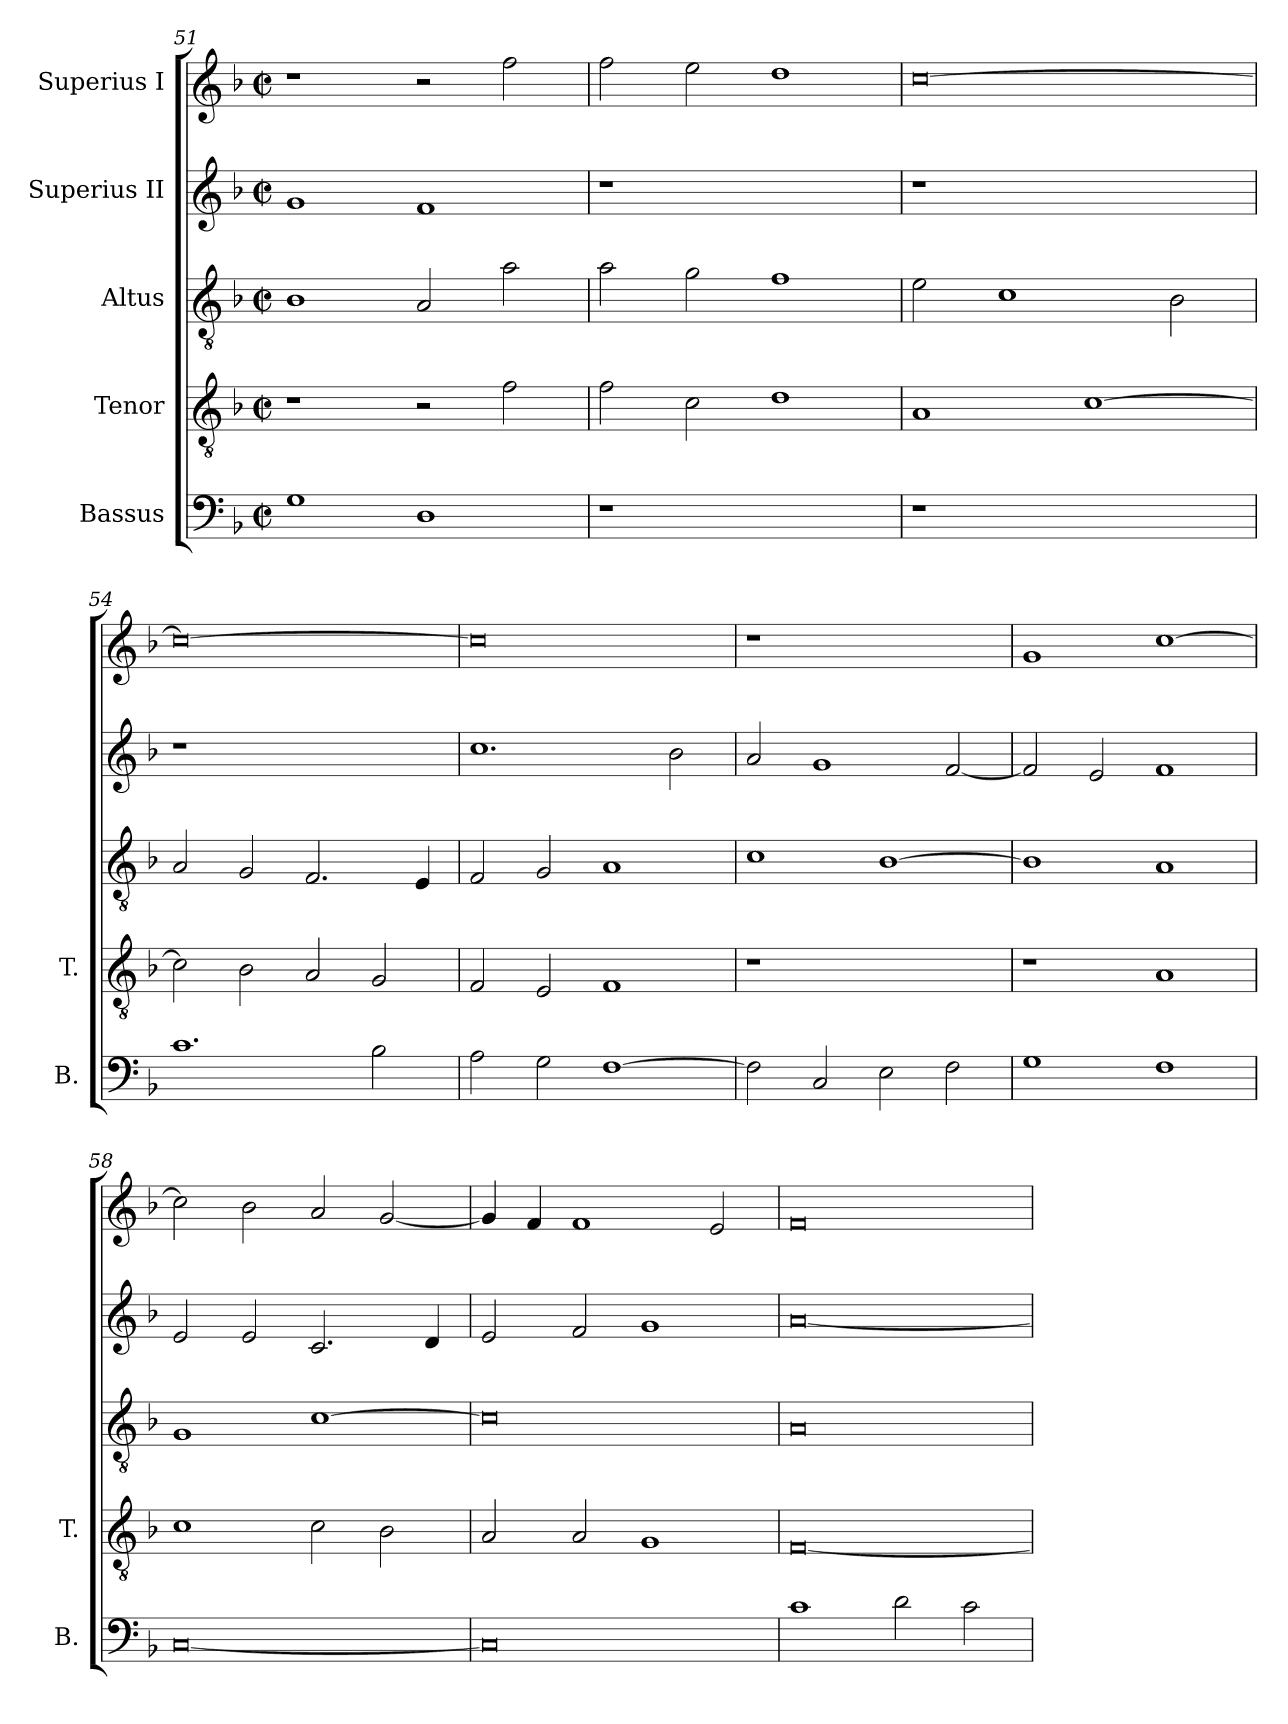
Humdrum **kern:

**kern	**kern	**kern	**kern	**kern
*part5	*part4	*part3	*part2	*part1
*staff5	*staff4	*staff3	*staff2	*staff1
*I"Bassus	*I"Tenor	*I"Altus	*I"Superius II	*I"Superius I
*I'B.	*I'T.	*	*	*
*clefF4	*clefGv2	*clefGv2	*clefG2	*clefG2
*	*ITrd7c12	*ITrd7c12	*	*
*k[b-]	*k[b-]	*k[b-]	*k[b-]	*k[b-]
*F:	*F:	*F:	*F:	*F:
*M2/2	*M2/2	*M2/2	*M2/2	*M2/2
*met(c|)	*met(c|)	*met(c|)	*met(c|)	*met(c|)
=51	=51	=51	=51	=51
1Gi	1r	1BB-i	1gi	1r
1Di	2r	2AAi/	1fi	2r
.	2Fi\	2Ai\	.	2ffi\
=52	=52	=52	=52	=52
!LO:N:vis=1	!	!	!LO:N:vis=1	!
1r	2Fi\	2Ai\	1r	2ffi\
.	2Ci\	2Gi\	.	2eei\
1ryy	1Di	1Fi	1ryy	1ddi
!!LO:PB:g=z
=53	=53	=53	=53	=53
!LO:N:vis=1	!	!	!LO:N:vis=1	!
1r	1AAi	2Ei\	1r	[>0cci
.	.	1Ci	.	.
1ryy	[>1Ci	.	1ryy	.
.	.	2BB-i\	.	.
=54	=54	=54	=54	=54
!	!	!	!LO:N:vis=1	!
1.ci	2Ci\]	2AAi/	1r	0cci_>
.	2BB-i\	2GGi/	.	.
.	2AAi/	2.FFi/	1ryy	.
2B-i\	2GGi/	.	.	.
.	.	4EEi/	.	.
=55	=55	=55	=55	=55
2Ai\	2FFi/	2FFi/	1.cci	0cci]
2Gi\	2EEi/	2GGi/	.	.
[>1Fi	1FFi	1AAi	.	.
.	.	.	2b-i\	.
=56	=56	=56	=56	=56
!	!LO:N:vis=1	!	!	!LO:N:vis=1
2Fi\]	1r	1Ci	2ai/	1r
2Ci/	.	.	1gi	.
2Ei\	1ryy	[>1BB-i	.	1ryy
2Fi\	.	.	[<2fi/	.
=57	=57	=57	=57	=57
1Gi	1r	1BB-i]	2fi/]	1gi
.	.	.	2ei/	.
1Fi	1AAi	1AAi	1fi	[>1cci
!!LO:LB:g=z
=58	=58	=58	=58	=58
[<0Ci	1Ci	1GGi	2ei/	2cci\]
.	.	.	2ei/	2b-i\
.	2Ci\	[>1Ci	2.ci/	2ai/
.	2BB-i\	.	.	[<2gi/
.	.	.	4di/	.
=59	=59	=59	=59	=59
0Ci]	2AAi/	0Ci]	2ei/	4gi/]
.	.	.	.	4fi/
.	2AAi/	.	2fi/	1fi
.	1GGi	.	1gi	.
.	.	.	.	2ei/
=60	=60	=60	=60	=60
1ci	[<0FFi	0AAi	[<0ai	0fi
2di\	.	.	.	.
2ci\	.	.	.	.
=	=	=	=	=
*-	*-	*-	*-	*-
